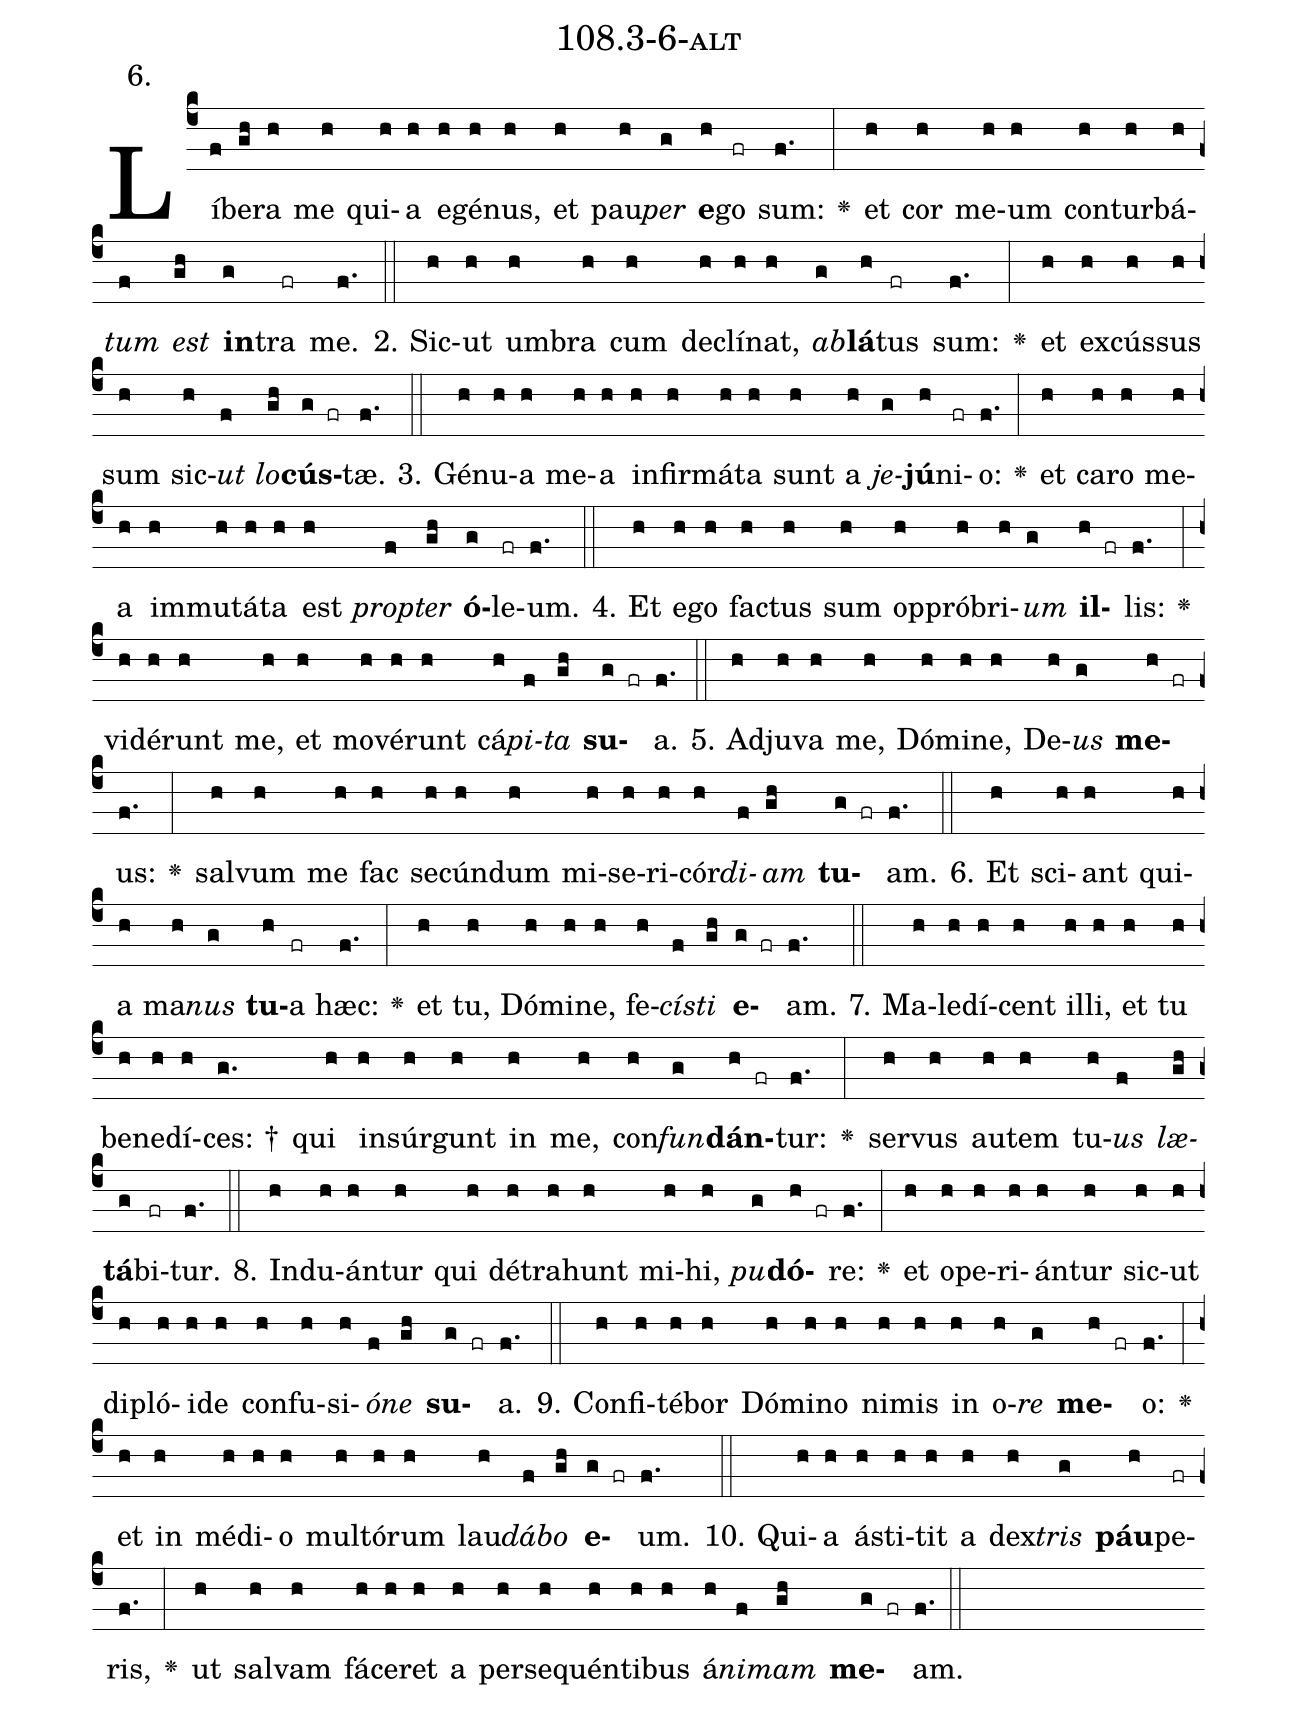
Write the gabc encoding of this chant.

name: 108.3-6-alt;
annotation: 6.;
%%
(c4)Lí(f)be(gh)ra(h) me(h) qui(h)a(h) e(h)gé(h)nus,(h) et(h) pau(h)<i>per</i>(g) <b>e</b>(h)go(fr) sum:(f.) <v>\greheightstar</v>(:) et(h) cor(h) me(h)um(h) con(h)tur(h)bá(h)<i>tum</i>(f) <i>est</i>(gh) <b>in</b>(g)tra(fr) me.(f.) (::)
2. Sic(h)ut(h) um(h)bra(h) cum(h) de(h)clí(h)nat,(h) <i>ab</i>(g)<b>lá</b>(h)tus(fr) sum:(f.) <v>\greheightstar</v>(:) et(h) ex(h)cús(h)sus(h) sum(h) sic(h)<i>ut</i>(f) <i>lo</i>(gh)<b>cús</b>(g fr)tæ.(f.) (::)
3. Gé(h)nu(h)a(h) me(h)a(h) in(h)fir(h)má(h)ta(h) sunt(h) a(h) <i>je</i>(g)<b>jú</b>(h)ni(fr)o:(f.) <v>\greheightstar</v>(:) et(h) ca(h)ro(h) me(h)a(h) im(h)mu(h)tá(h)ta(h) est(h) <i>prop</i>(f)<i>ter</i>(gh) <b>ó</b>(g)le(fr)um.(f.) (::)
4. Et(h) e(h)go(h) fac(h)tus(h) sum(h) op(h)pró(h)bri(h)<i>um</i>(g) <b>il</b>(h fr)lis:(f.) <v>\greheightstar</v>(:) vi(h)dé(h)runt(h) me,(h) et(h) mo(h)vé(h)runt(h) cá(h)<i>pi</i>(f)<i>ta</i>(gh) <b>su</b>(g fr)a.(f.) (::)
5. Ad(h)ju(h)va(h) me,(h) Dó(h)mi(h)ne,(h) De(h)<i>us</i>(g) <b>me</b>(h fr)us:(f.) <v>\greheightstar</v>(:) sal(h)vum(h) me(h) fac(h) se(h)cún(h)dum(h) mi(h)se(h)ri(h)cór(h)<i>di</i>(f)<i>am</i>(gh) <b>tu</b>(g fr)am.(f.) (::)
6. Et(h) sci(h)ant(h) qui(h)a(h) ma(h)<i>nus</i>(g) <b>tu</b>(h)a(fr) hæc:(f.) <v>\greheightstar</v>(:) et(h) tu,(h) Dó(h)mi(h)ne,(h) fe(h)<i>cís</i>(f)<i>ti</i>(gh) <b>e</b>(g fr)am.(f.) (::)
7. Ma(h)le(h)dí(h)cent(h) il(h)li,(h) et(h) tu(h) be(h)ne(h)dí(h)ces: †(g.) qui(h) in(h)súr(h)gunt(h) in(h) me,(h) con(h)<i>fun</i>(g)<b>dán</b>(h fr)tur:(f.) <v>\greheightstar</v>(:) ser(h)vus(h) au(h)tem(h) tu(h)<i>us</i>(f) <i>læ</i>(gh)<b>tá</b>(g)bi(fr)tur.(f.) (::)
8. Ind(h)u(h)án(h)tur(h) qui(h) dé(h)tra(h)hunt(h) mi(h)hi,(h) <i>pu</i>(g)<b>dó</b>(h fr)re:(f.) <v>\greheightstar</v>(:) et(h) o(h)pe(h)ri(h)án(h)tur(h) sic(h)ut(h) di(h)pló(h)i(h)de(h) con(h)fu(h)si(h)<i>ó</i>(f)<i>ne</i>(gh) <b>su</b>(g fr)a.(f.) (::)
9. Con(h)fi(h)té(h)bor(h) Dó(h)mi(h)no(h) ni(h)mis(h) in(h) o(h)<i>re</i>(g) <b>me</b>(h fr)o:(f.) <v>\greheightstar</v>(:) et(h) in(h) mé(h)di(h)o(h) mul(h)tó(h)rum(h) lau(h)<i>dá</i>(f)<i>bo</i>(gh) <b>e</b>(g fr)um.(f.) (::)
10. Qui(h)a(h) á(h)sti(h)tit(h) a(h) dex(h)<i>tris</i>(g) <b>páu</b>(h)pe(fr)ris,(f.) <v>\greheightstar</v>(:) ut(h) sal(h)vam(h) fá(h)ce(h)ret(h) a(h) per(h)se(h)quén(h)ti(h)bus(h) á(h)<i>ni</i>(f)<i>mam</i>(gh) <b>me</b>(g fr)am.(f.) (::)
